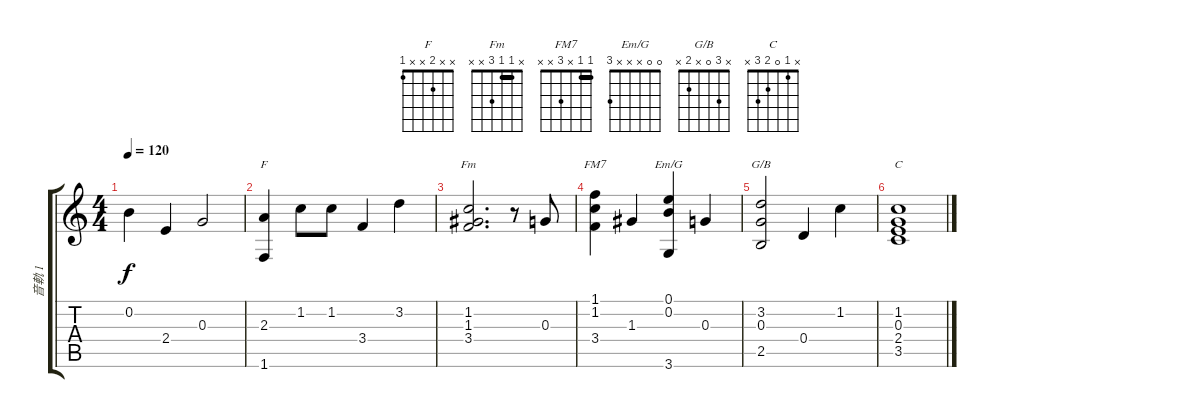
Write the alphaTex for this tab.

\track ("音軌 1" "音軌 1") {instrument acousticguitarnylon}
\staff {score tabs}
\tuning (E4 B3 G3 D3 A2 E2) {hide}
\chord ("F" x x 2 x x 1)
\chord ("Fm" x 1 1 3 x x) {barre 1}
\chord ("FM7" 1 1 x 3 x x) {barre 1}
\chord ("Em/G" 0 0 x x x 3)
\chord ("G/B" x 3 0 x 2 x)
\chord ("C" x 1 0 2 3 x)
\ts (4 4)
\tempo 120
\clef g2
\ks c
0.2.4{dy f} 2.4.4 0.3.2 |
(2.3 1.6).4{ch "F"} 1.2.8 1.2.8 3.4.4 3.2.4 |
(1.2 1.3 3.4).2{d ch "Fm"} r.8 0.3.8 |
(1.1 1.2 3.4).4{ch "FM7"} 1.3.4 (0.1 0.2 3.6).4{ch "Em/G"} 0.3.4 |
(3.2 0.3 2.5).2{ch "G/B"} 0.4.4 1.2.4 |
(1.2 0.3 2.4 3.5).1{ch "C"}
